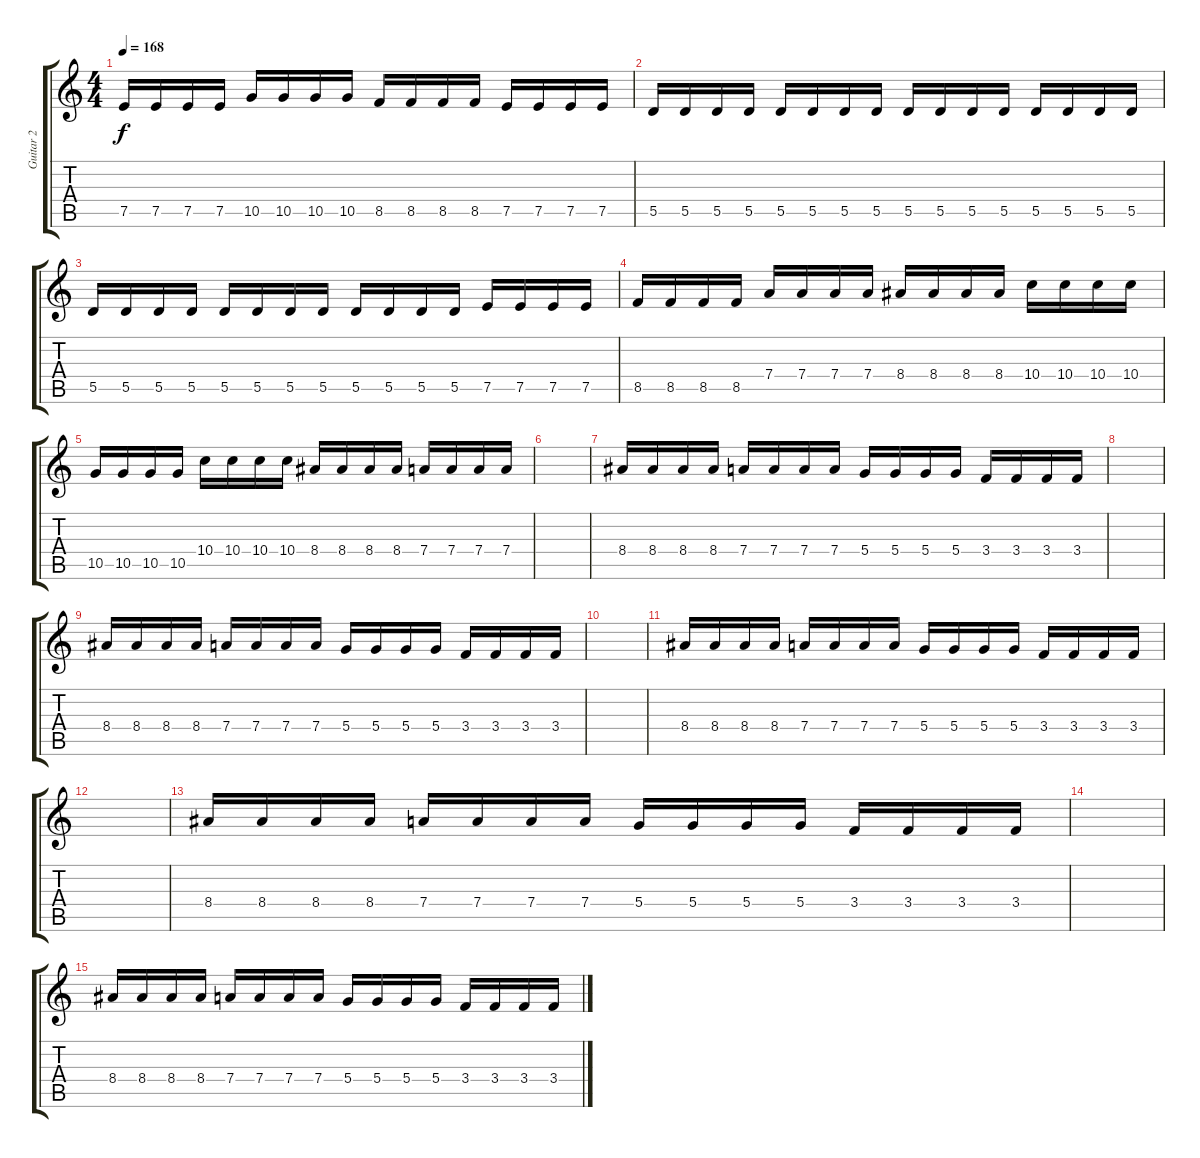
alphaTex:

\track ("Guitar 2" "Guitar 2") {instrument distortionguitar}
\staff {score tabs}
\tuning (E4 B3 G3 D3 A2 D2) {hide}
\ts (4 4)
\tempo 168
\clef g2
\ks c
7.5.16{dy f} 7.5.16 7.5.16 7.5.16 10.5.16 10.5.16 10.5.16 10.5.16 8.5.16 8.5.16 8.5.16 8.5.16 7.5.16 7.5.16 7.5.16 7.5.16 |
5.5.16 5.5.16 5.5.16 5.5.16 5.5.16 5.5.16 5.5.16 5.5.16 5.5.16 5.5.16 5.5.16 5.5.16 5.5.16 5.5.16 5.5.16 5.5.16 |
5.5.16 5.5.16 5.5.16 5.5.16 5.5.16 5.5.16 5.5.16 5.5.16 5.5.16 5.5.16 5.5.16 5.5.16 7.5.16 7.5.16 7.5.16 7.5.16 |
8.5.16 8.5.16 8.5.16 8.5.16 7.4.16 7.4.16 7.4.16 7.4.16 8.4.16 8.4.16 8.4.16 8.4.16 10.4.16 10.4.16 10.4.16 10.4.16 |
10.5.16 10.5.16 10.5.16 10.5.16 10.4.16 10.4.16 10.4.16 10.4.16 8.4.16 8.4.16 8.4.16 8.4.16 7.4.16 7.4.16 7.4.16 7.4.16 |
|
8.4.16{volume 13} 8.4.16 8.4.16 8.4.16 7.4.16 7.4.16 7.4.16 7.4.16 5.4.16 5.4.16 5.4.16 5.4.16 3.4.16 3.4.16 3.4.16 3.4.16 |
|
8.4.16 8.4.16 8.4.16 8.4.16 7.4.16 7.4.16 7.4.16 7.4.16 5.4.16 5.4.16 5.4.16 5.4.16 3.4.16 3.4.16 3.4.16 3.4.16 |
|
8.4.16 8.4.16 8.4.16 8.4.16 7.4.16 7.4.16 7.4.16 7.4.16 5.4.16 5.4.16 5.4.16 5.4.16 3.4.16 3.4.16 3.4.16 3.4.16 |
|
8.4.16 8.4.16 8.4.16 8.4.16 7.4.16 7.4.16 7.4.16 7.4.16 5.4.16 5.4.16 5.4.16 5.4.16 3.4.16 3.4.16 3.4.16 3.4.16 |
|
8.4.16 8.4.16 8.4.16 8.4.16 7.4.16 7.4.16 7.4.16 7.4.16 5.4.16 5.4.16 5.4.16 5.4.16 3.4.16 3.4.16 3.4.16 3.4.16
